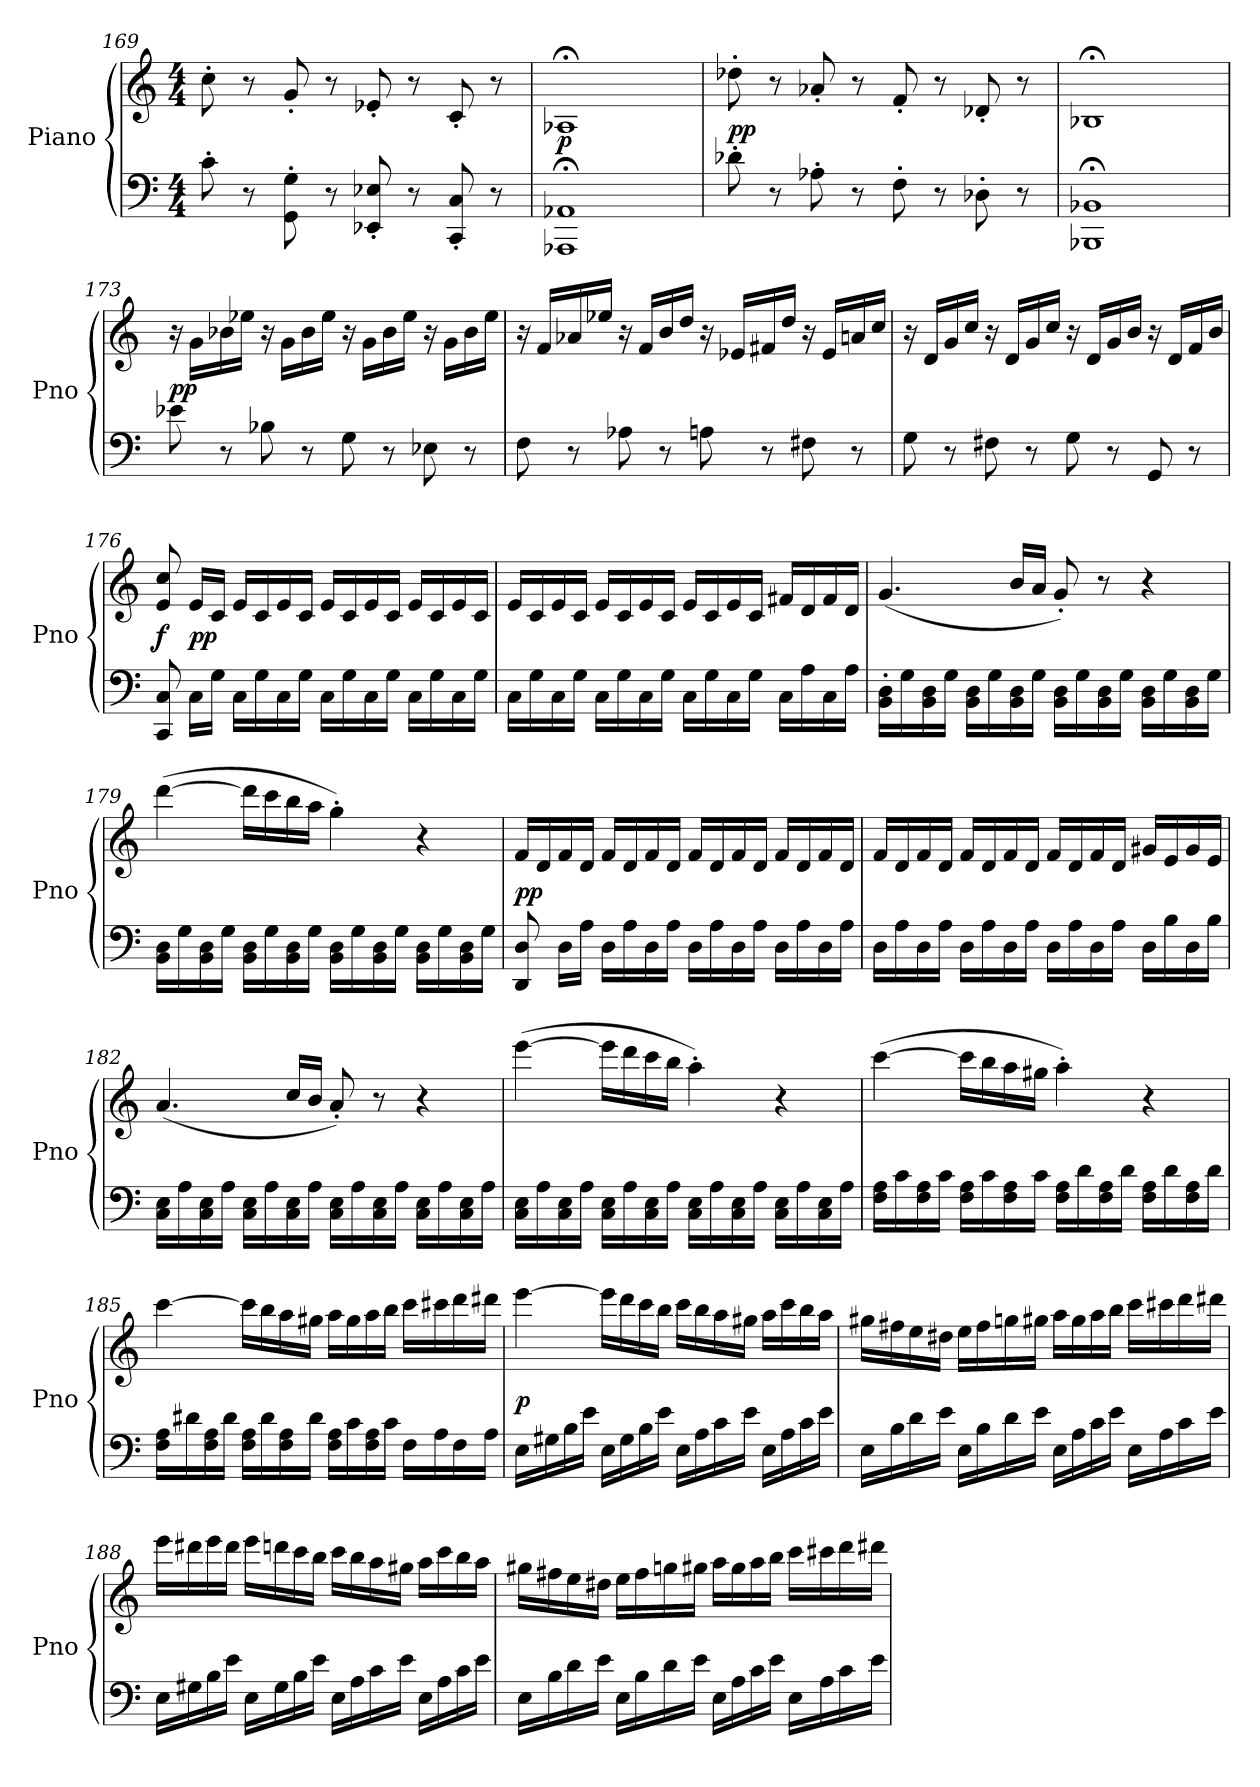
**kern	**kern	**dynam
*part1	*part1	*part1
*staff2	*staff1	*staff1/2
*I"Piano	*	*
*I'Pno	*	*
*clefF4	*clefG2	*
*k[]	*k[]	*
*C:	*C:	*
*M4/4	*M4/4	*
=169	=169	=169
8c'\	8cc'\	.
8r	8r	.
8GG'\ 8G'\	8g'/	.
8r	8r	.
8EE-X'/ 8E-X'/	8e-X'/	.
8r	8r	.
8CC'/ 8C'/	8c'/	.
8r	8r	.
=170	=170	=170
1AAA-X;< 1AA-X;<	1A-X;<	p
=171	=171	=171
8d-X'\	8dd-X'\	pp
8r	8r	.
8A-X'\	8a-X'/	.
8r	8r	.
8F'\	8f'/	.
8r	8r	.
8D-X'\	8d-X'/	.
8r	8r	.
=172	=172	=172
1BBB-X;< 1BB-X;<	1B-X;<	.
=173	=173	=173
8e-X\	16r	pp
.	16g\LL	.
8r	16b-X\	.
.	16ee-X\JJ	.
8B-X\	16r	.
.	16g\LL	.
8r	16b-\	.
.	16ee-\JJ	.
8G\	16r	.
.	16g\LL	.
8r	16b-\	.
.	16ee-\JJ	.
8E-X\	16r	.
.	16g\LL	.
8r	16b-\	.
.	16ee-\JJ	.
=174	=174	=174
8F\	16r	.
.	16f/LL	.
8r	16a-X/	.
.	16ee-X/JJ	.
8A-X\	16r	.
.	16f/LL	.
8r	16b/	.
.	16dd/JJ	.
8An\	16r	.
.	16e-X/LL	.
8r	16f#X/	.
.	16dd/JJ	.
8F#X\	16r	.
.	16e-/LL	.
8r	16an/	.
.	16cc/JJ	.
=175	=175	=175
8G\	16r	.
.	16d/LL	.
8r	16g/	.
.	16cc/JJ	.
8F#X\	16r	.
.	16d/LL	.
8r	16g/	.
.	16cc/JJ	.
8G\	16r	.
.	16d/LL	.
8r	16g/	.
.	16b/JJ	.
8GG/	16r	.
.	16d/LL	.
8r	16f/	.
.	16b/JJ	.
=176	=176	=176
8CC/ 8C/	8e/ 8cc/	f
16C\LL	16e/LL	pp
16G\JJ	16c/JJ	.
16C\LL	16e/LL	.
16G\	16c/	.
16C\	16e/	.
16G\JJ	16c/JJ	.
16C\LL	16e/LL	.
16G\	16c/	.
16C\	16e/	.
16G\JJ	16c/JJ	.
16C\LL	16e/LL	.
16G\	16c/	.
16C\	16e/	.
16G\JJ	16c/JJ	.
=177	=177	=177
16C\LL	16e/LL	.
16G\	16c/	.
16C\	16e/	.
16G\JJ	16c/JJ	.
16C\LL	16e/LL	.
16G\	16c/	.
16C\	16e/	.
16G\JJ	16c/JJ	.
16C\LL	16e/LL	.
16G\	16c/	.
16C\	16e/	.
16G\JJ	16c/JJ	.
16C\LL	16f#X/LL	.
16A\	16d/	.
16C\	16f#/	.
16A\JJ	16d/JJ	.
=178	=178	=178
16BB'\ 16D'\LL	(4.g/	.
16G\	.	.
16BB\ 16D\	.	.
16G\JJ	.	.
16BB\ 16D\LL	.	.
16G\	.	.
16BB\ 16D\	16b/LL	.
16G\JJ	16a/JJ	.
16BB\ 16D\LL	8g'/)	.
16G\	.	.
16BB\ 16D\	8r	.
16G\JJ	.	.
16BB\ 16D\LL	4r	.
16G\	.	.
16BB\ 16D\	.	.
16G\JJ	.	.
=179	=179	=179
16BB\ 16D\LL	([4ddd\	.
16G\	.	.
16BB\ 16D\	.	.
16G\JJ	.	.
16BB\ 16D\LL	16ddd\LL]	.
16G\	16ccc\	.
16BB\ 16D\	16bb\	.
16G\JJ	16aa\JJ	.
16BB\ 16D\LL	4gg'\)	.
16G\	.	.
16BB\ 16D\	.	.
16G\JJ	.	.
16BB\ 16D\LL	4r	.
16G\	.	.
16BB\ 16D\	.	.
16G\JJ	.	.
=180	=180	=180
8DD/ 8D/	16f/LL	pp
.	16d/	.
16D\LL	16f/	.
16A\JJ	16d/JJ	.
16D\LL	16f/LL	.
16A\	16d/	.
16D\	16f/	.
16A\JJ	16d/JJ	.
16D\LL	16f/LL	.
16A\	16d/	.
16D\	16f/	.
16A\JJ	16d/JJ	.
16D\LL	16f/LL	.
16A\	16d/	.
16D\	16f/	.
16A\JJ	16d/JJ	.
=181	=181	=181
16D\LL	16f/LL	.
16A\	16d/	.
16D\	16f/	.
16A\JJ	16d/JJ	.
16D\LL	16f/LL	.
16A\	16d/	.
16D\	16f/	.
16A\JJ	16d/JJ	.
16D\LL	16f/LL	.
16A\	16d/	.
16D\	16f/	.
16A\JJ	16d/JJ	.
16D\LL	16g#X/LL	.
16B\	16e/	.
16D\	16g#/	.
16B\JJ	16e/JJ	.
=182	=182	=182
16C\ 16E\LL	(4.a/	.
16A\	.	.
16C\ 16E\	.	.
16A\JJ	.	.
16C\ 16E\LL	.	.
16A\	.	.
16C\ 16E\	16cc/LL	.
16A\JJ	16b/JJ	.
16C\ 16E\LL	8a'/)	.
16A\	.	.
16C\ 16E\	8r	.
16A\JJ	.	.
16C\ 16E\LL	4r	.
16A\	.	.
16C\ 16E\	.	.
16A\JJ	.	.
=183	=183	=183
16C\ 16E\LL	([4eee\	.
16A\	.	.
16C\ 16E\	.	.
16A\JJ	.	.
16C\ 16E\LL	16eee\LL]	.
16A\	16ddd\	.
16C\ 16E\	16ccc\	.
16A\JJ	16bb\JJ	.
16C\ 16E\LL	4aa'\)	.
16A\	.	.
16C\ 16E\	.	.
16A\JJ	.	.
16C\ 16E\LL	4r	.
16A\	.	.
16C\ 16E\	.	.
16A\JJ	.	.
=184	=184	=184
16F\ 16A\LL	([4ccc\	.
16c\	.	.
16F\ 16A\	.	.
16c\JJ	.	.
16F\ 16A\LL	16ccc\LL]	.
16c\	16bb\	.
16F\ 16A\	16aa\	.
16c\JJ	16gg#X\JJ	.
16F\ 16A\LL	4aa'\)	.
16d\	.	.
16F\ 16A\	.	.
16d\JJ	.	.
16F\ 16A\LL	4r	.
16d\	.	.
16F\ 16A\	.	.
16d\JJ	.	.
=185	=185	=185
16F\ 16A\LL	[4ccc\	.
16d#X\	.	.
16F\ 16A\	.	.
16d#\JJ	.	.
16F\ 16A\LL	16ccc\LL]	.
16d#\	16bb\	.
16F\ 16A\	16aa\	.
16d#\JJ	16gg#X\JJ	.
16F\ 16A\LL	16aa\LL	.
16c\	16gg#\	.
16F\ 16A\	16aa\	.
16c\JJ	16bb\JJ	.
16F\LL	16ccc\LL	.
16A\	16ccc#X\	.
16F\	16ddd\	.
16A\JJ	16ddd#X\JJ	.
=186	=186	=186
16E\LL	[4eee\	p
16G#X\	.	.
16B\	.	.
16e\JJ	.	.
16E\LL	16eee\LL]	.
16G#\	16ddd\	.
16B\	16ccc\	.
16e\JJ	16bb\JJ	.
16E\LL	16ccc\LL	.
16A\	16bb\	.
16c\	16aa\	.
16e\JJ	16gg#X\JJ	.
16E\LL	16aa\LL	.
16A\	16ccc\	.
16c\	16bb\	.
16e\JJ	16aa\JJ	.
=187	=187	=187
16E\LL	16gg#X\LL	.
16B\	16ff#X\	.
16d\	16ee\	.
16e\JJ	16dd#X\JJ	.
16E\LL	16ee\LL	.
16B\	16ff#\	.
16d\	16ggn\	.
16e\JJ	16gg#X\JJ	.
16E\LL	16aa\LL	.
16A\	16gg#\	.
16c\	16aa\	.
16e\JJ	16bb\JJ	.
16E\LL	16ccc\LL	.
16A\	16ccc#X\	.
16c\	16ddd\	.
16e\JJ	16ddd#X\JJ	.
=188	=188	=188
16E\LL	16eee\LL	.
16G#X\	16ddd#X\	.
16B\	16eee\	.
16e\JJ	16ddd#\JJ	.
16E\LL	16eee\LL	.
16G#\	16dddn\	.
16B\	16ccc\	.
16e\JJ	16bb\JJ	.
16E\LL	16ccc\LL	.
16A\	16bb\	.
16c\	16aa\	.
16e\JJ	16gg#X\JJ	.
16E\LL	16aa\LL	.
16A\	16ccc\	.
16c\	16bb\	.
16e\JJ	16aa\JJ	.
=189	=189	=189
16E\LL	16gg#X\LL	.
16B\	16ff#X\	.
16d\	16ee\	.
16e\JJ	16dd#X\JJ	.
16E\LL	16ee\LL	.
16B\	16ff#\	.
16d\	16ggn\	.
16e\JJ	16gg#X\JJ	.
16E\LL	16aa\LL	.
16A\	16gg#\	.
16c\	16aa\	.
16e\JJ	16bb\JJ	.
16E\LL	16ccc\LL	.
16A\	16ccc#X\	.
16c\	16ddd\	.
16e\JJ	16ddd#X\JJ	.
=	=	=
*-	*-	*-
